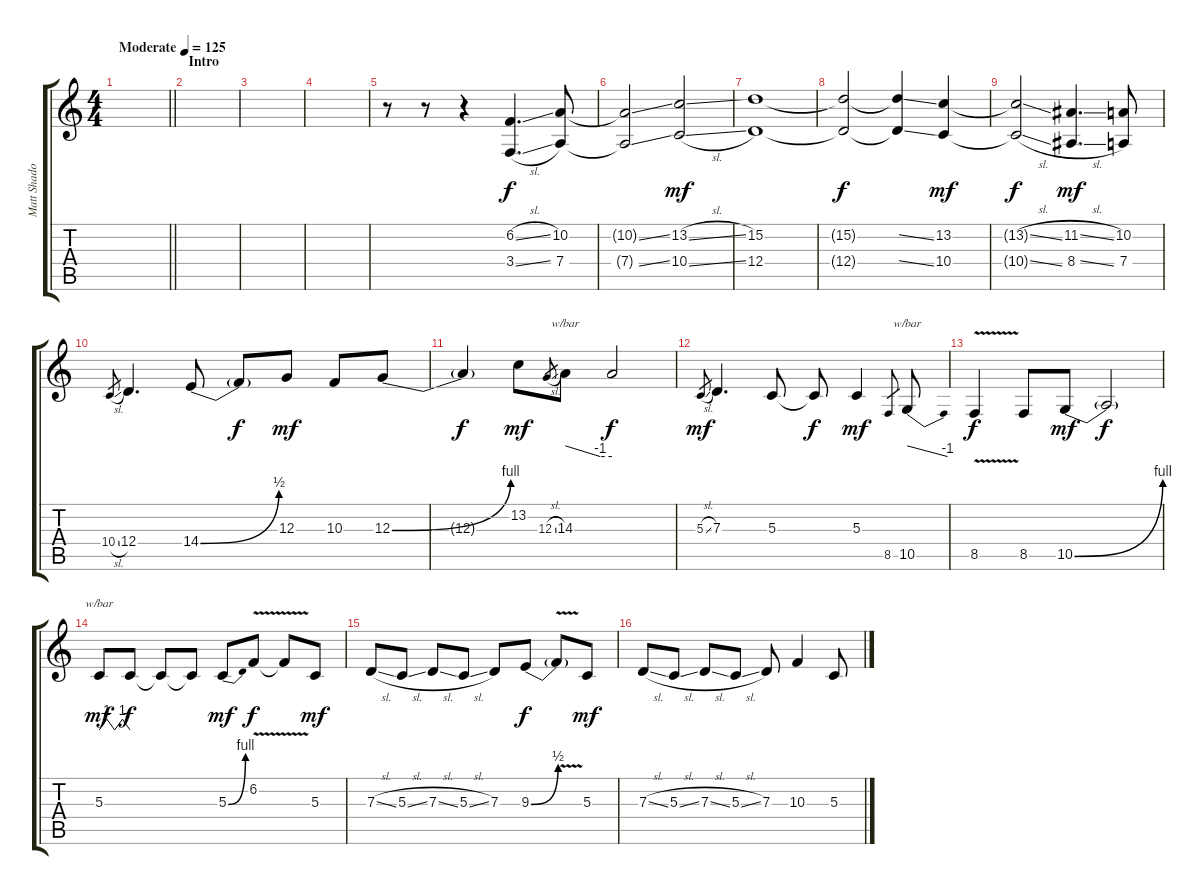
\track ("Matt Shadows" "Matt Shado") {instrument lead6voice}
\staff {score tabs}
\tuning (E4 B3 G3 D3 A2 D2) {hide}
\ts (4 4)
\tempo (125 "Moderate")
\clef g2
\barLineRight lightlight
\ks c
|
\section ("" "Intro")
|
|
|
r.8 r.8 r.4 (6.2{sl} 3.4{sl}).4{d} (10.2 7.4).8 |
(10.2{ss t} 7.4{ss t}).2{dy f} (13.2{sl} 10.4{sl}).2{dy mf} |
(15.2 12.4).1 |
(15.2{t} 12.4{t}).2{dy f} (15.2{ss t} 12.4{ss t}).4 (13.2 10.4).4{dy mf} |
(13.2{sl t} 10.4{sl t}).2{dy f} (11.2{sl} 8.4{sl}).4{d dy mf} (10.2 7.4).8 |
10.4{sl}.8{gr} 12.4.4{d} 14.4{be (bend 0 0 60 2)}.8 14.4{t}.8{dy f} 12.3.8{dy mf} 10.3.8 12.3{be (bend 0 0 60 4)}.8 |
12.3{t}.4{dy f} 13.2.8{dy mf} 12.3{sl}.8{gr} 14.3.8{tbe (custom default 0 0 45 -4 60 -4)} 14.3{t}.2{dy f} |
5.3{sl}.8{gr dy mf} 7.3.4{d} 5.3.8 5.3{t}.8{dy f} 5.3.4{dy mf} 8.5.8{gr} 10.5.8{tbe (dive default 0 0 60 -4)} |
8.5{v}.4{dy f} 8.5.8 10.5{be (bend 0 0 60 4)}.8{dy mf} 10.5{t}.2{dy f} |
5.3.8{tbe (custom default 0 0 15 4 30 0 45 4 60 0) dy mf} 5.3{t}.8{dy f} 5.3{t}.8 5.3{t}.8 5.3{be (bend 0 0 60 4)}.8{dy mf} 6.2{v}.8{dy f} 6.2{t}.8 5.3.8{dy mf} |
7.3{sl}.8 5.3{sl}.8 7.3{sl}.8 5.3{sl}.8 7.3.8 9.3{be (bend 0 0 60 2)}.8{dy f} 9.3{v t}.8 5.3.8{dy mf} |
7.3{sl}.8 5.3{sl}.8 7.3{sl}.8 5.3{sl}.8 7.3.8 10.3.4 5.3.8
